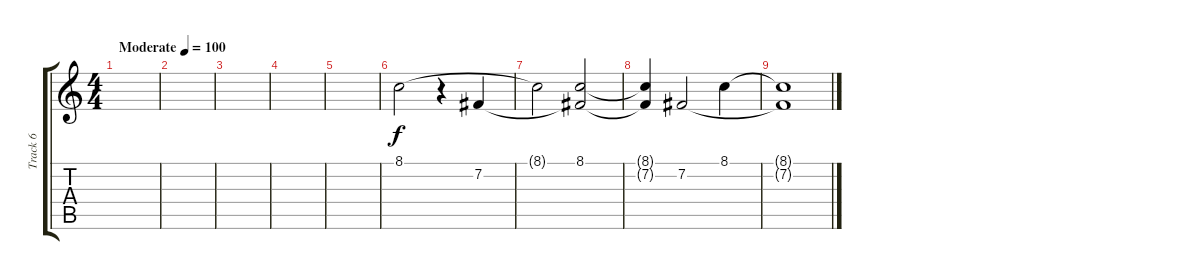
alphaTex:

\track ("Track 6" "Track 6") {instrument birdtweet}
\staff {score tabs}
\tuning (E4 B3 G3 D3 A2 E2) {hide}
\ts (4 4)
\tempo (100 "Moderate")
\clef g2
\ks c
|
|
|
|
|
8.1.2 r.4 7.2.4 |
8.1{t}.2 (8.1 7.2{t}).2 |
(8.1{t} 7.2{t}).4 7.2.2 8.1.4 |
(8.1{t} 7.2{t}).1
